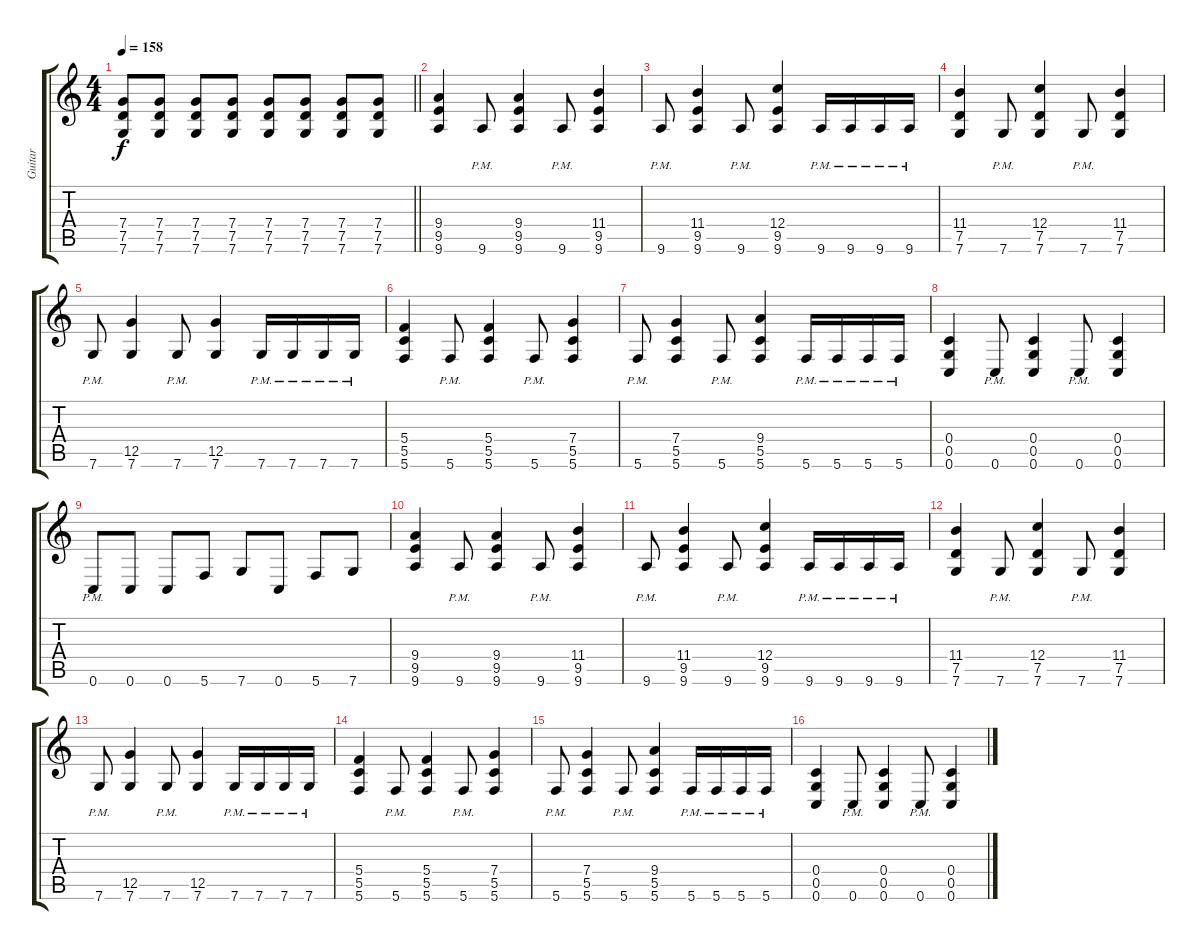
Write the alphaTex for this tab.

\track ("Guitar" "Guitar") {instrument distortionguitar}
\staff {score tabs}
\tuning (D4 A3 F3 C3 G2 C2) {hide}
\ts (4 4)
\tempo 158
\clef g2
\barLineRight lightlight
\ks c
(7.4{t} 7.5{t} 7.6{t}).8{dy f} (7.4 7.5 7.6).8 (7.4 7.5 7.6).8 (7.4 7.5 7.6).8 (7.4 7.5 7.6).8 (7.4 7.5 7.6).8 (7.4 7.5 7.6).8 (7.4 7.5 7.6).8 |
\section ("" " ")
(9.4 9.5 9.6).4 9.6{pm}.8 (9.4 9.5 9.6).4 9.6{pm}.8 (11.4 9.5 9.6).4 |
9.6{pm}.8 (11.4 9.5 9.6).4 9.6{pm}.8 (12.4 9.5 9.6).4 9.6{pm}.16 9.6{pm}.16 9.6{pm}.16 9.6{pm}.16 |
(11.4 7.5 7.6).4 7.6{pm}.8 (12.4 7.5 7.6).4 7.6{pm}.8 (11.4 7.5 7.6).4 |
7.6{pm}.8 (12.5 7.6).4 7.6{pm}.8 (12.5 7.6).4 7.6{pm}.16 7.6{pm}.16 7.6{pm}.16 7.6{pm}.16 |
(5.4 5.5 5.6).4 5.6{pm}.8 (5.4 5.5 5.6).4 5.6{pm}.8 (7.4 5.5 5.6).4 |
5.6{pm}.8 (7.4 5.5 5.6).4 5.6{pm}.8 (9.4 5.5 5.6).4 5.6{pm}.16 5.6{pm}.16 5.6{pm}.16 5.6{pm}.16 |
(0.4 0.5 0.6).4 0.6{pm}.8 (0.4 0.5 0.6).4 0.6{pm}.8 (0.4 0.5 0.6).4 |
0.6{pm}.8 0.6.8 0.6.8 5.6.8 7.6.8 0.6.8 5.6.8 7.6.8 |
(9.4 9.5 9.6).4 9.6{pm}.8 (9.4 9.5 9.6).4 9.6{pm}.8 (11.4 9.5 9.6).4 |
9.6{pm}.8 (11.4 9.5 9.6).4 9.6{pm}.8 (12.4 9.5 9.6).4 9.6{pm}.16 9.6{pm}.16 9.6{pm}.16 9.6{pm}.16 |
(11.4 7.5 7.6).4 7.6{pm}.8 (12.4 7.5 7.6).4 7.6{pm}.8 (11.4 7.5 7.6).4 |
7.6{pm}.8 (12.5 7.6).4 7.6{pm}.8 (12.5 7.6).4 7.6{pm}.16 7.6{pm}.16 7.6{pm}.16 7.6{pm}.16 |
(5.4 5.5 5.6).4 5.6{pm}.8 (5.4 5.5 5.6).4 5.6{pm}.8 (7.4 5.5 5.6).4 |
5.6{pm}.8 (7.4 5.5 5.6).4 5.6{pm}.8 (9.4 5.5 5.6).4 5.6{pm}.16 5.6{pm}.16 5.6{pm}.16 5.6{pm}.16 |
(0.4 0.5 0.6).4 0.6{pm}.8 (0.4 0.5 0.6).4 0.6{pm}.8 (0.4 0.5 0.6).4
